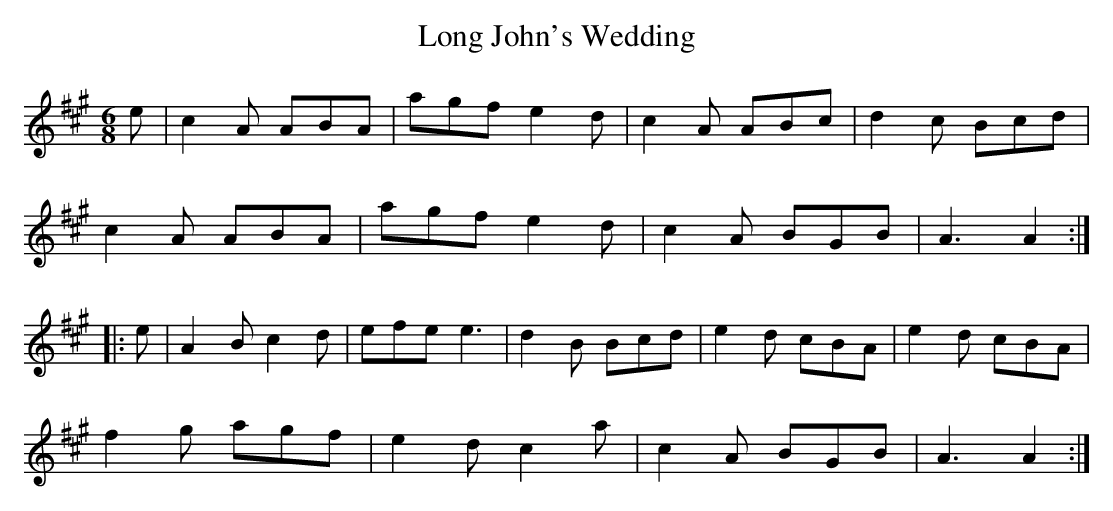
X:1
T:Long John's Wedding
M:6/8
L:1/8
K:A
e|c2A ABA|agf e2d|c2A ABc|d2c Bcd|
c2A ABA|agf e2d|c2A BGB|A3 A2:|
|:e|A2B c2d|efe e3|d2B Bcd|e2d cBA|e2d cBA|
f2g agf|e2d c2a|c2A BGB|A3 A2:|]
